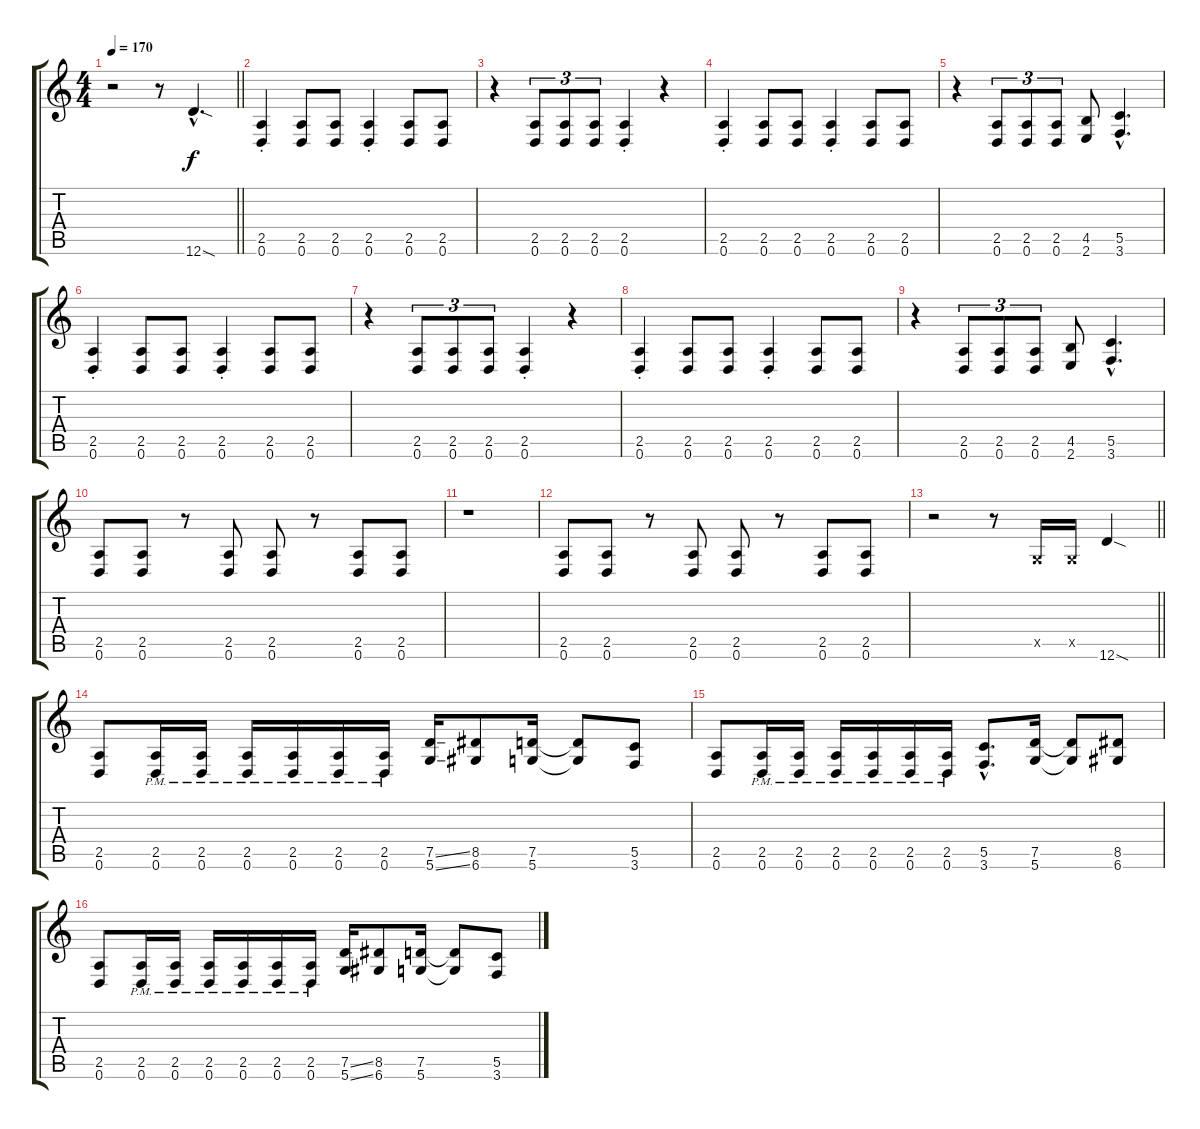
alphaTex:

\track "" {instrument distortionguitar}
\staff {score tabs}
\tuning (D4 A3 F3 C3 G2 D2) {hide}
\ts (4 4)
\tempo 170
\clef g2
\barLineRight lightlight
\ks c
r.2{dy f instrument distortionguitar} r.8 12.6{sod hac}.4{d} |
(2.5{st} 0.6{st}).4 (2.5 0.6).8 (2.5 0.6).8 (2.5{st} 0.6{st}).4 (2.5 0.6).8 (2.5 0.6).8 |
r.4 (2.5 0.6).8{tu (3 2)} (2.5 0.6).8{tu (3 2)} (2.5 0.6).8{tu (3 2)} (2.5{st} 0.6{st}).4 r.4 |
(2.5{st} 0.6{st}).4 (2.5 0.6).8 (2.5 0.6).8 (2.5{st} 0.6{st}).4 (2.5 0.6).8 (2.5 0.6).8 |
r.4 (2.5 0.6).8{tu (3 2)} (2.5 0.6).8{tu (3 2)} (2.5 0.6).8{tu (3 2)} (4.5 2.6).8 (5.5{hac} 3.6{hac}).4{d} |
(2.5{st} 0.6{st}).4 (2.5 0.6).8 (2.5 0.6).8 (2.5{st} 0.6{st}).4 (2.5 0.6).8 (2.5 0.6).8 |
r.4 (2.5 0.6).8{tu (3 2)} (2.5 0.6).8{tu (3 2)} (2.5 0.6).8{tu (3 2)} (2.5{st} 0.6{st}).4 r.4 |
(2.5{st} 0.6{st}).4 (2.5 0.6).8 (2.5 0.6).8 (2.5{st} 0.6{st}).4 (2.5 0.6).8 (2.5 0.6).8 |
r.4 (2.5 0.6).8{tu (3 2)} (2.5 0.6).8{tu (3 2)} (2.5 0.6).8{tu (3 2)} (4.5 2.6).8 (5.5{hac} 3.6{hac}).4{d} |
(2.5 0.6).8 (2.5 0.6).8 r.8 (2.5 0.6).8 (2.5 0.6).8 r.8 (2.5 0.6).8 (2.5 0.6).8 |
r.1 |
(2.5 0.6).8 (2.5 0.6).8 r.8 (2.5 0.6).8 (2.5 0.6).8 r.8 (2.5 0.6).8 (2.5 0.6).8 |
\barLineRight lightlight
r.2 r.8 0.5{x}.16 0.5{x}.16 12.6{sod}.4 |
(2.5 0.6).8 (2.5{pm} 0.6{pm}).16 (2.5{pm} 0.6{pm}).16 (2.5{pm} 0.6{pm}).16 (2.5{pm} 0.6{pm}).16 (2.5{pm} 0.6{pm}).16 (2.5{pm} 0.6{pm}).16 (7.5{ss} 5.6{ss}).16 (8.5 6.6).8 (7.5 5.6).16 (7.5{t} 5.6{t}).8 (5.5 3.6).8 |
(2.5 0.6).8 (2.5{pm} 0.6{pm}).16 (2.5{pm} 0.6{pm}).16 (2.5{pm} 0.6{pm}).16 (2.5{pm} 0.6{pm}).16 (2.5{pm} 0.6{pm}).16 (2.5{pm} 0.6{pm}).16 (5.5{hac} 3.6{hac}).8{d} (7.5 5.6).16 (7.5{t} 5.6{t}).8 (8.5 6.6).8 |
(2.5 0.6).8 (2.5{pm} 0.6{pm}).16 (2.5{pm} 0.6{pm}).16 (2.5{pm} 0.6{pm}).16 (2.5{pm} 0.6{pm}).16 (2.5{pm} 0.6{pm}).16 (2.5{pm} 0.6{pm}).16 (7.5{ss} 5.6{ss}).16 (8.5 6.6).8 (7.5 5.6).16 (7.5{t} 5.6{t}).8 (5.5 3.6).8
